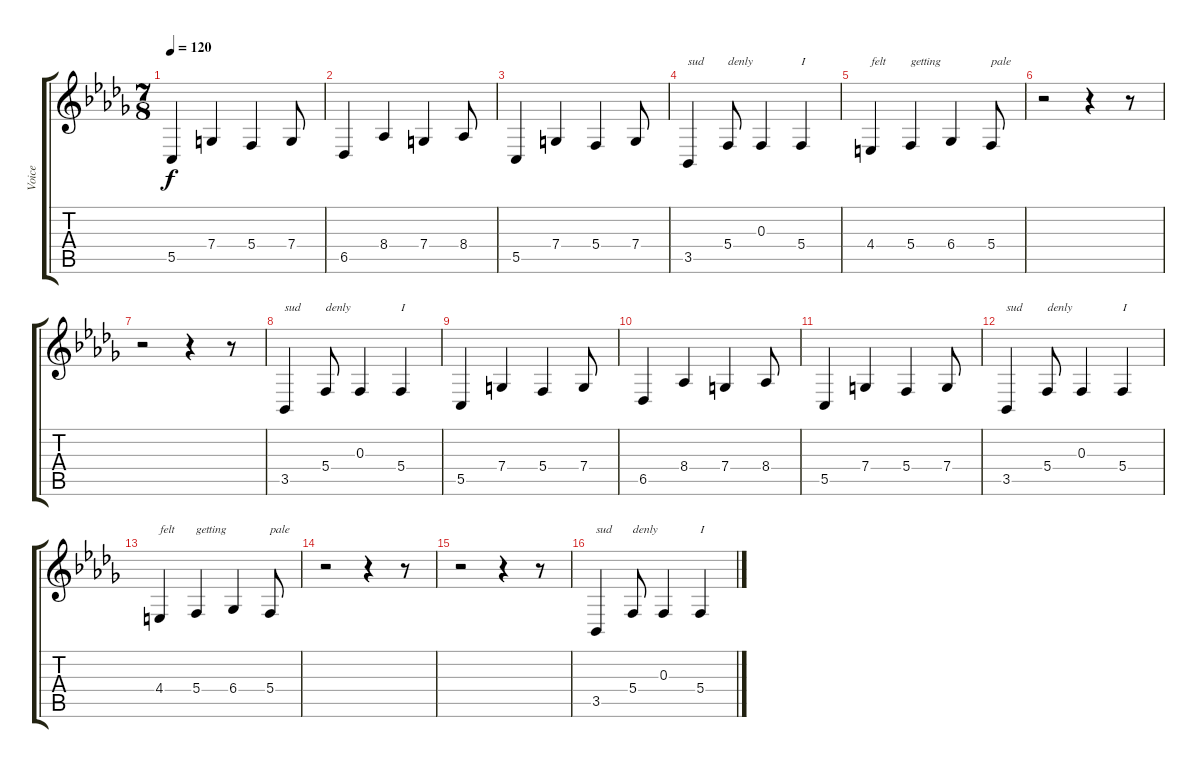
\track ("Voice" "Voice") {instrument lead1square}
\staff {score tabs}
\tuning (D4 A3 F3 C3 G2 D2) {hide}
\ts (7 8)
\tempo 120
\clef g2
\ks bbminor
5.5.4{dy f} 7.4.4 5.4.4 7.4.8 |
6.5.4 8.4.4 7.4.4 8.4.8 |
5.5.4 7.4.4 5.4.4 7.4.8 |
3.5.4{txt "sud"} 5.4.8{txt "denly"} 0.3.4 5.4.4{txt "I"} |
4.4.4{txt "felt"} 5.4.4{txt "getting"} 6.4.4 5.4.8{txt "pale"} |
r.2 r.4 r.8 |
r.2 r.4 r.8 |
3.5.4{txt "sud"} 5.4.8{txt "denly"} 0.3.4 5.4.4{txt "I"} |
5.5.4 7.4.4 5.4.4 7.4.8 |
6.5.4 8.4.4 7.4.4 8.4.8 |
5.5.4 7.4.4 5.4.4 7.4.8 |
3.5.4{txt "sud"} 5.4.8{txt "denly"} 0.3.4 5.4.4{txt "I"} |
4.4.4{txt "felt"} 5.4.4{txt "getting"} 6.4.4 5.4.8{txt "pale"} |
r.2 r.4 r.8 |
r.2 r.4 r.8 |
3.5.4{txt "sud"} 5.4.8{txt "denly"} 0.3.4 5.4.4{txt "I"}
